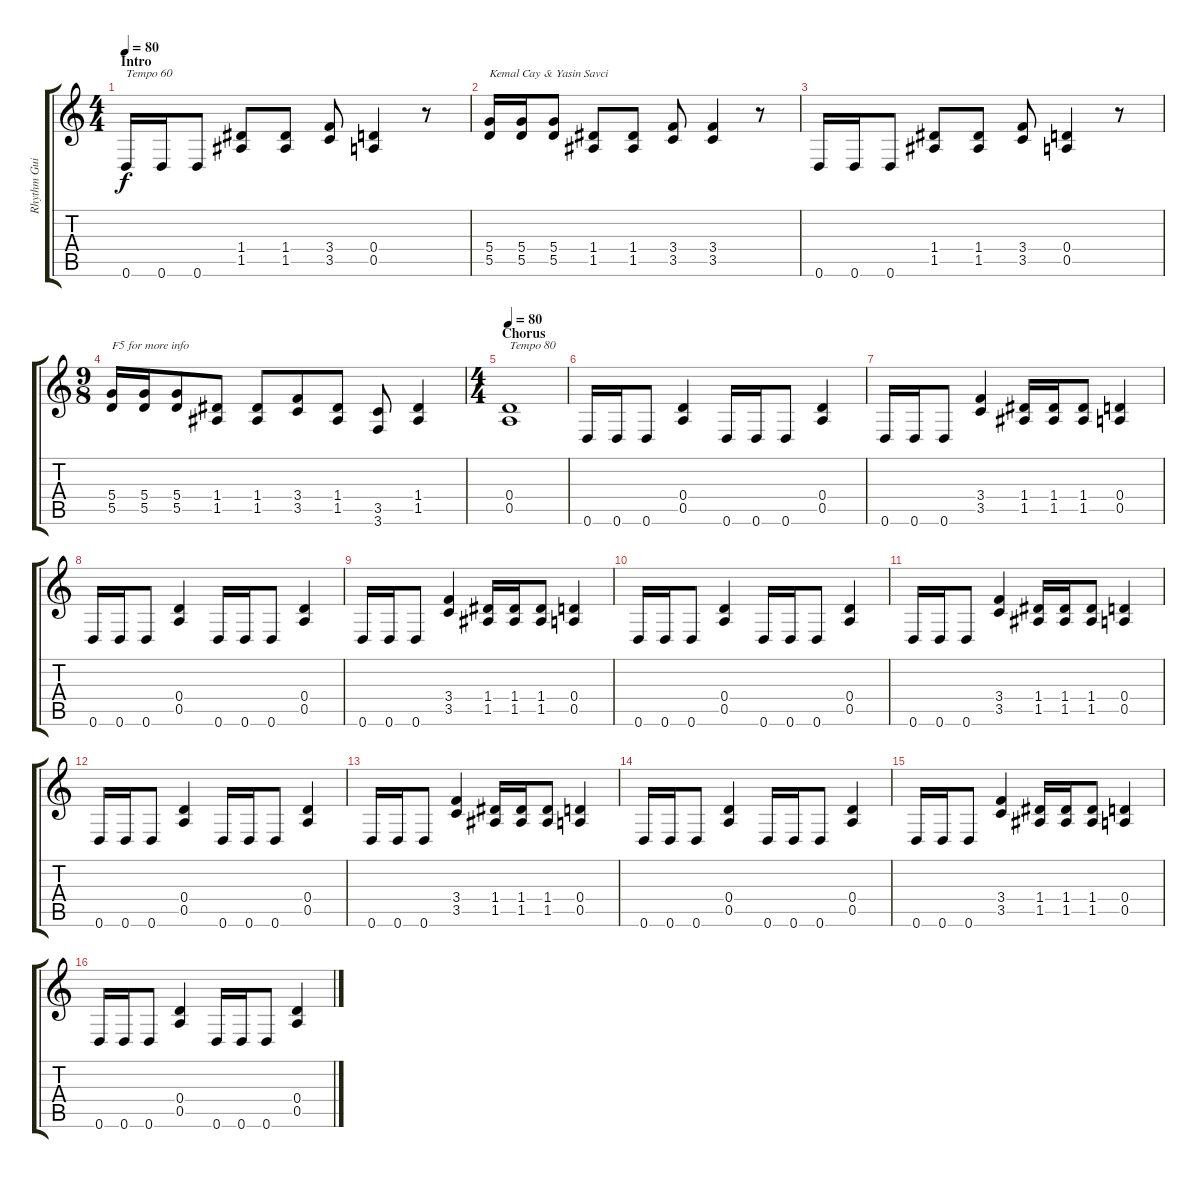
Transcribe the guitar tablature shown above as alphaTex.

\track ("Rhythm Guitar" "Rhythm Gui") {instrument distortionguitar}
\staff {score tabs}
\tuning (E4 B3 G3 D3 A2 D2) {hide}
\ts (4 4)
\section ("" "Intro")
\tempo 80
\tempo 60
\tempo 80
\clef g2
\ks c
0.6.16{txt "Tempo 60" dy f instrument distortionguitar} 0.6.16 0.6.8 (1.4 1.5).8 (1.4 1.5).8 (3.4 3.5).8 (0.4 0.5).4 r.8 |
(5.4 5.5).16{txt "Kemal Cay & Yasin Savci"} (5.4 5.5).16 (5.4 5.5).8 (1.4 1.5).8 (1.4 1.5).8 (3.4 3.5).8 (3.4 3.5).4 r.8 |
0.6.16{txt ""} 0.6.16 0.6.8 (1.4 1.5).8 (1.4 1.5).8 (3.4 3.5).8 (0.4 0.5).4 r.8 |
\ts (9 8)
(5.4 5.5).16{txt "F5 for more info"} (5.4 5.5).16 (5.4 5.5).8 (1.4 1.5).8 (1.4 1.5).8 (3.4 3.5).8 (1.4 1.5).8 (3.5 3.6).8 (1.4 1.5).4 |
\ts (4 4)
\section ("" "Chorus")
\tempo 80
(0.4 0.5).1{txt "Tempo 80"} |
0.6.16 0.6.16 0.6.8 (0.4 0.5).4 0.6.16 0.6.16 0.6.8 (0.4 0.5).4 |
0.6.16 0.6.16 0.6.8 (3.4 3.5).4 (1.4 1.5).16 (1.4 1.5).16 (1.4 1.5).8 (0.4 0.5).4 |
0.6.16 0.6.16 0.6.8 (0.4 0.5).4 0.6.16 0.6.16 0.6.8 (0.4 0.5).4 |
0.6.16 0.6.16 0.6.8 (3.4 3.5).4 (1.4 1.5).16 (1.4 1.5).16 (1.4 1.5).8 (0.4 0.5).4 |
0.6.16 0.6.16 0.6.8 (0.4 0.5).4 0.6.16 0.6.16 0.6.8 (0.4 0.5).4 |
0.6.16 0.6.16 0.6.8 (3.4 3.5).4 (1.4 1.5).16 (1.4 1.5).16 (1.4 1.5).8 (0.4 0.5).4 |
0.6.16 0.6.16 0.6.8 (0.4 0.5).4 0.6.16 0.6.16 0.6.8 (0.4 0.5).4 |
0.6.16 0.6.16 0.6.8 (3.4 3.5).4 (1.4 1.5).16 (1.4 1.5).16 (1.4 1.5).8 (0.4 0.5).4 |
0.6.16 0.6.16 0.6.8 (0.4 0.5).4 0.6.16 0.6.16 0.6.8 (0.4 0.5).4 |
0.6.16 0.6.16 0.6.8 (3.4 3.5).4 (1.4 1.5).16 (1.4 1.5).16 (1.4 1.5).8 (0.4 0.5).4 |
0.6.16 0.6.16 0.6.8 (0.4 0.5).4 0.6.16 0.6.16 0.6.8 (0.4 0.5).4
